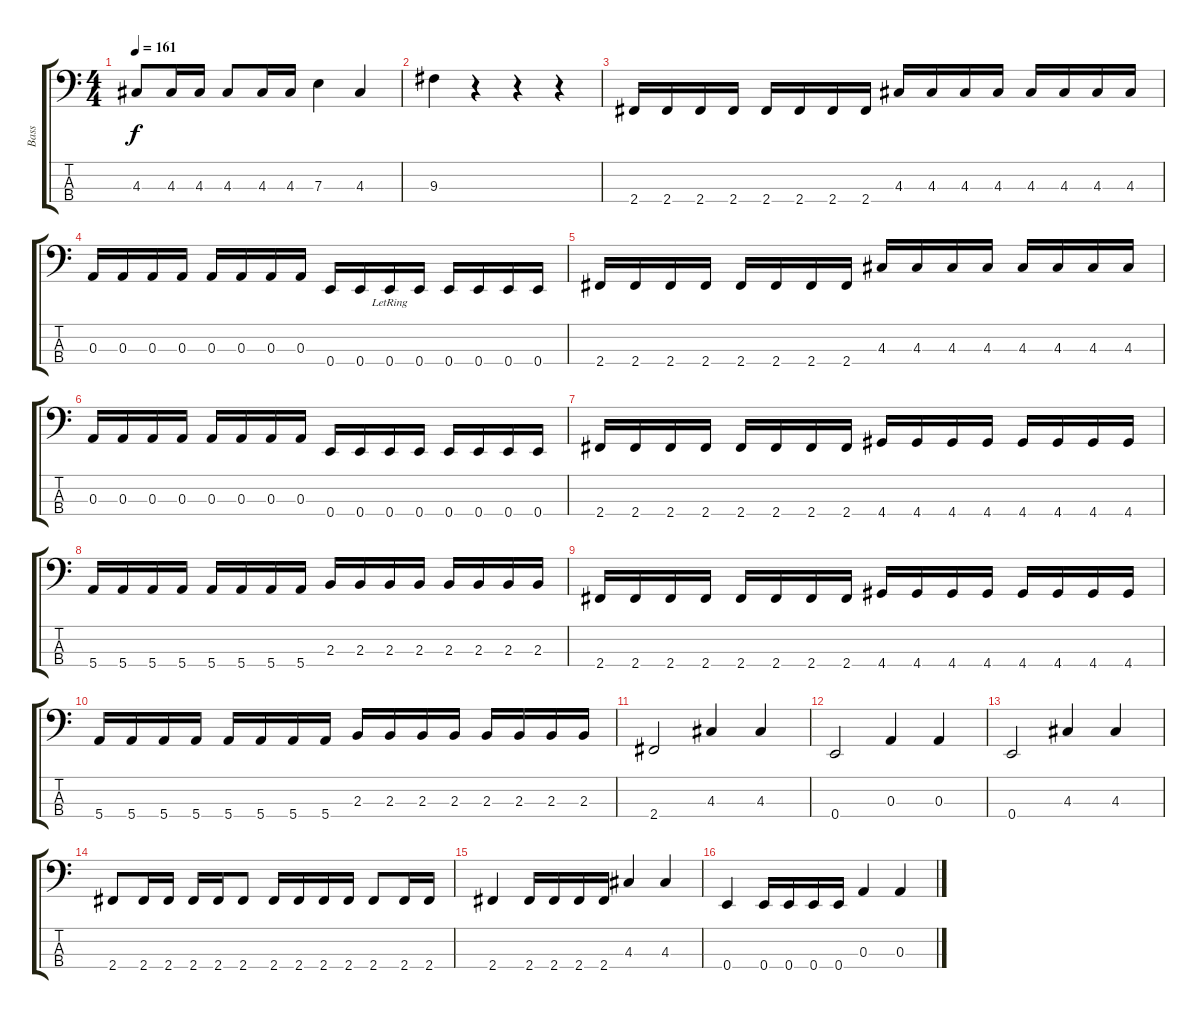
\track ("Bass" "Bass") {instrument electricbasspick}
\staff {score tabs}
\tuning (G2 D2 A1 E1) {hide}
\ts (4 4)
\tempo 161
\clef f4
\ks c
4.3.8{dy f} 4.3.16 4.3.16 4.3.8 4.3.16 4.3.16 7.3.4 4.3.4 |
9.3.4 r.4 r.4 r.4 |
2.4.16 2.4.16 2.4.16 2.4.16 2.4.16 2.4.16 2.4.16 2.4.16 4.3.16 4.3.16 4.3.16 4.3.16 4.3.16 4.3.16 4.3.16 4.3.16 |
0.3.16 0.3.16 0.3.16 0.3.16 0.3.16 0.3.16 0.3.16 0.3.16 0.4.16 0.4.16 0.4{lr}.16 0.4.16 0.4.16 0.4.16 0.4.16 0.4.16 |
2.4.16 2.4.16 2.4.16 2.4.16 2.4.16 2.4.16 2.4.16 2.4.16 4.3.16 4.3.16 4.3.16 4.3.16 4.3.16 4.3.16 4.3.16 4.3.16 |
0.3.16 0.3.16 0.3.16 0.3.16 0.3.16 0.3.16 0.3.16 0.3.16 0.4.16 0.4.16 0.4.16 0.4.16 0.4.16 0.4.16 0.4.16 0.4.16 |
2.4.16 2.4.16 2.4.16 2.4.16 2.4.16 2.4.16 2.4.16 2.4.16 4.4.16 4.4.16 4.4.16 4.4.16 4.4.16 4.4.16 4.4.16 4.4.16 |
5.4.16 5.4.16 5.4.16 5.4.16 5.4.16 5.4.16 5.4.16 5.4.16 2.3.16 2.3.16 2.3.16 2.3.16 2.3.16 2.3.16 2.3.16 2.3.16 |
2.4.16 2.4.16 2.4.16 2.4.16 2.4.16 2.4.16 2.4.16 2.4.16 4.4.16 4.4.16 4.4.16 4.4.16 4.4.16 4.4.16 4.4.16 4.4.16 |
5.4.16 5.4.16 5.4.16 5.4.16 5.4.16 5.4.16 5.4.16 5.4.16 2.3.16 2.3.16 2.3.16 2.3.16 2.3.16 2.3.16 2.3.16 2.3.16 |
2.4.2 4.3.4 4.3.4 |
0.4.2 0.3.4 0.3.4 |
0.4.2 4.3.4 4.3.4 |
2.4.8 2.4.16 2.4.16 2.4.16 2.4.16 2.4.8 2.4.16 2.4.16 2.4.16 2.4.16 2.4.8 2.4.16 2.4.16 |
2.4.4 2.4.16 2.4.16 2.4.16 2.4.16 4.3.4 4.3.4 |
0.4.4 0.4.16 0.4.16 0.4.16 0.4.16 0.3.4 0.3.4
